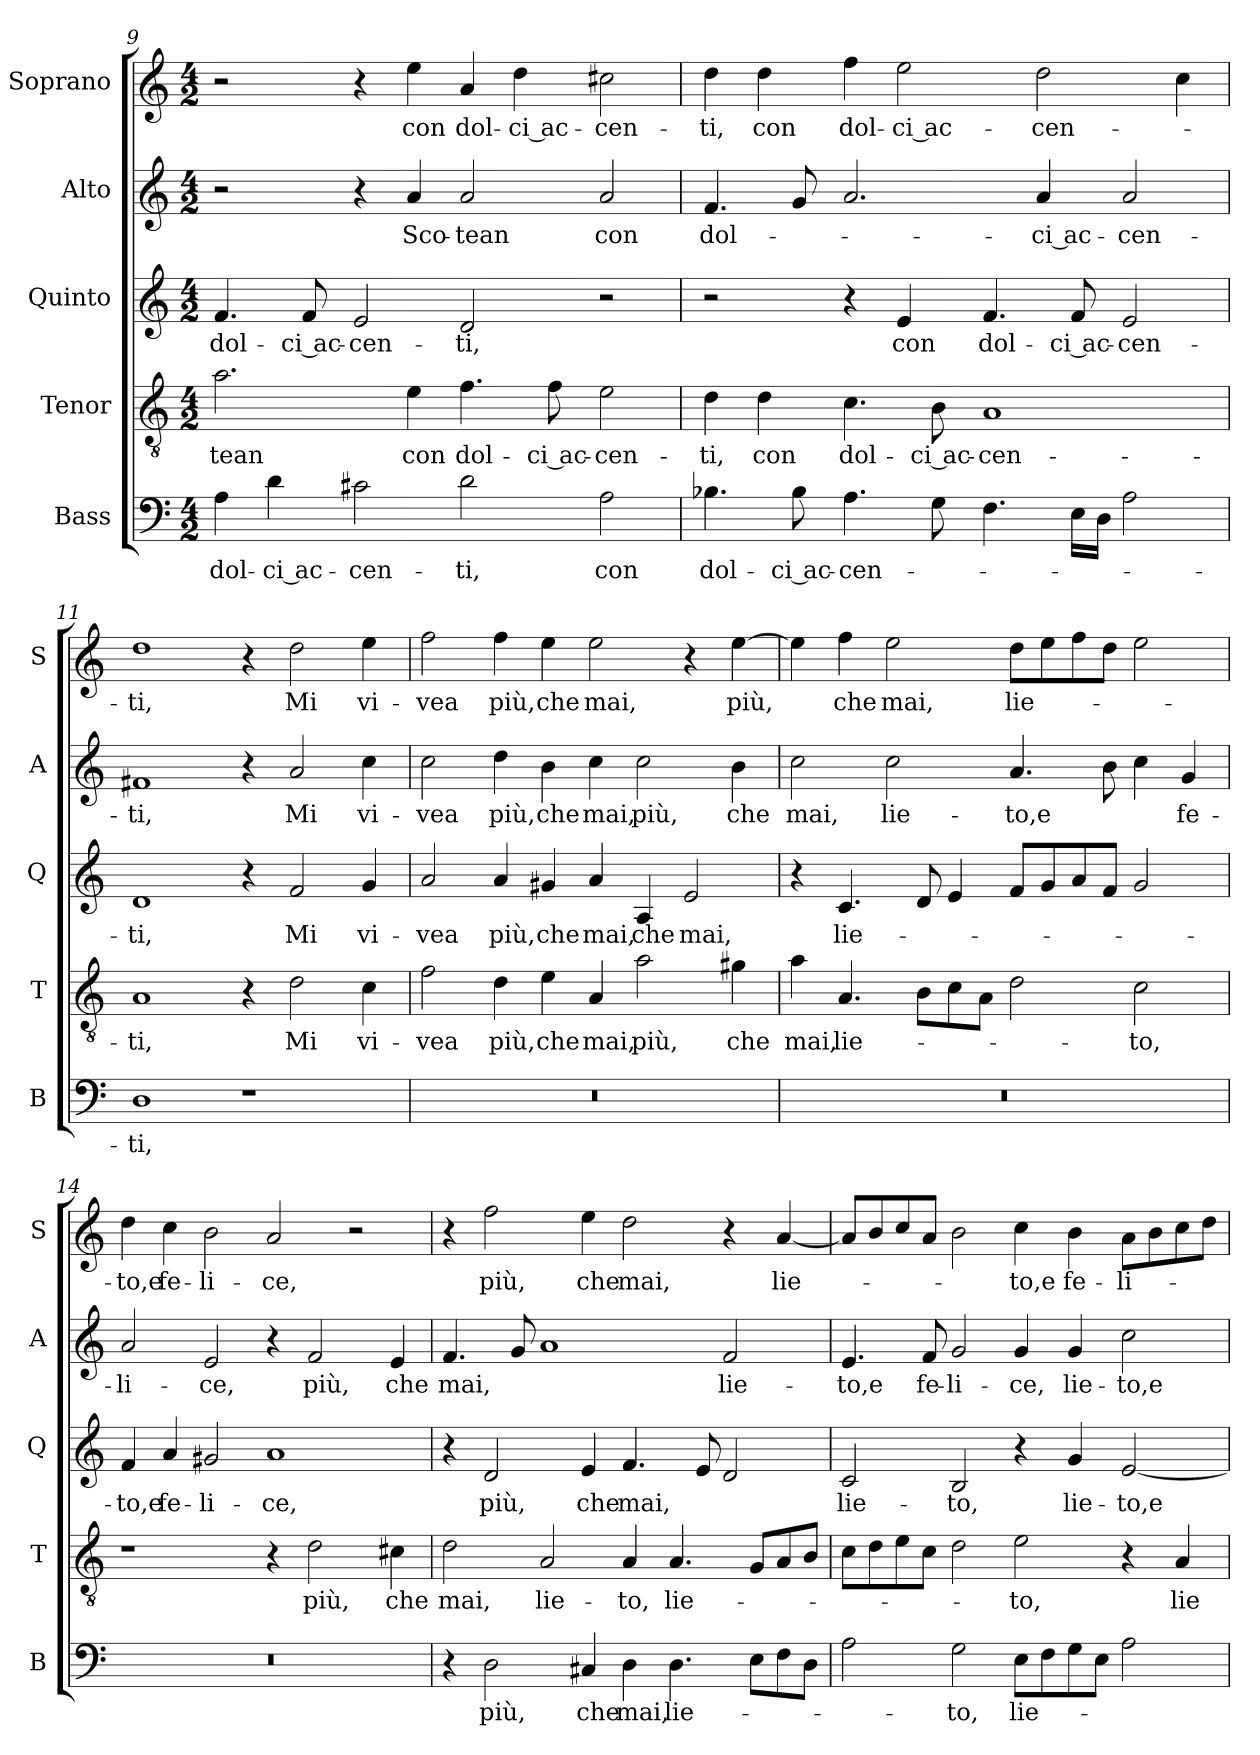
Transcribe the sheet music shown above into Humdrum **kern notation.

**kern	**text	**kern	**text	**kern	**text	**kern	**text	**kern	**text
*part5	*part5	*part4	*part4	*part3	*part3	*part2	*part2	*part1	*part1
*staff5	*staff5	*staff4	*staff4	*staff3	*staff3	*staff2	*staff2	*staff1	*staff1
*I"Bass	*	*I"Tenor	*	*I"Quinto	*	*I"Alto	*	*I"Soprano	*
*I'B	*	*I'T	*	*I'Q	*	*I'A	*	*I'S	*
*clefF4	*	*clefGv2	*	*clefG2	*	*clefG2	*	*clefG2	*
*k[]	*	*k[]	*	*k[]	*	*k[]	*	*k[]	*
*C:	*	*C:	*	*C:	*	*C:	*	*C:	*
*M4/2	*	*M4/2	*	*M4/2	*	*M4/2	*	*M4/2	*
=9	=9	=9	=9	=9	=9	=9	=9	=9	=9
!	!LO:LY:b	!	!LO:LY:b	!	!LO:LY:b	!	!	!	!
4A\	dol-	2.a\	-tean	4.f/	dol-	2r	.	2r	.
!	!LO:LY:b	!	!	!	!	!	!	!	!
4d\	-ci ac-	.	.	.	.	.	.	.	.
!	!	!	!	!	!LO:LY:b	!	!	!	!
.	.	.	.	8f/	-ci ac-	.	.	.	.
!	!LO:LY:b	!	!	!	!LO:LY:b	!	!	!	!
2c#X\	-cen-	.	.	2e/	-cen-	4r	.	4r	.
!	!	!	!LO:LY:b	!	!	!	!LO:LY:b	!	!LO:LY:b
.	.	4e\	con	.	.	4a/	Sco-	4ee\	con
!	!LO:LY:b	!	!LO:LY:b	!	!LO:LY:b	!	!LO:LY:b	!	!LO:LY:b
2d\	-ti,	4.f\	dol-	2d/	-ti,	2a/	-tean	4a/	dol-
!	!	!	!	!	!	!	!	!	!LO:LY:b
.	.	.	.	.	.	.	.	4dd\	-ci ac-
!	!	!	!LO:LY:b	!	!	!	!	!	!
.	.	8f\	-ci ac-	.	.	.	.	.	.
!	!LO:LY:b	!	!LO:LY:b	!	!	!	!LO:LY:b	!	!LO:LY:b
2A\	con	2e\	-cen-	2r	.	2a/	con	2cc#X\	-cen-
!!LO:LB:g=z
=10	=10	=10	=10	=10	=10	=10	=10	=10	=10
!	!LO:LY:b	!	!LO:LY:b	!	!	!	!LO:LY:b	!	!LO:LY:b
4.B-X\	dol-	4d\	-ti,	2r	.	4.f/	dol-	4dd\	-ti,
!	!	!	!LO:LY:b	!	!	!	!	!	!LO:LY:b
.	.	4d\	con	.	.	.	.	4dd\	con
!	!LO:LY:b	!	!	!	!	!	!	!	!
8B-\	-ci ac-	.	.	.	.	8g/	.	.	.
!	!LO:LY:b	!	!LO:LY:b	!	!	!	!	!	!LO:LY:b
4.A\	-cen-	4.c\	dol-	4r	.	2.a/	.	4ff\	dol-
!	!	!	!	!	!LO:LY:b	!	!	!	!LO:LY:b
.	.	.	.	4e/	con	.	.	2ee\	-ci ac-
!	!	!	!LO:LY:b	!	!	!	!	!	!
8G\	.	8B\	-ci ac-	.	.	.	.	.	.
!	!	!	!LO:LY:b	!	!LO:LY:b	!	!	!	!
4.F\	.	1A	-cen-	4.f/	dol-	.	.	.	.
!	!	!	!	!	!	!	!LO:LY:b	!	!LO:LY:b
.	.	.	.	.	.	4a/	-ci ac-	2dd\	-cen-
!	!	!	!	!	!LO:LY:b	!	!	!	!
16E\LL	.	.	.	8f/	-ci ac-	.	.	.	.
16D\JJ	.	.	.	.	.	.	.	.	.
!	!	!	!	!	!LO:LY:b	!	!LO:LY:b	!	!
2A\	.	.	.	2e/	-cen-	2a/	-cen-	.	.
.	.	.	.	.	.	.	.	4cc\	.
=11	=11	=11	=11	=11	=11	=11	=11	=11	=11
!	!LO:LY:b	!	!LO:LY:b	!	!LO:LY:b	!	!LO:LY:b	!	!LO:LY:b
1D	-ti,	1A	-ti,	1d	-ti,	1f#X	-ti,	1dd	-ti,
1r	.	4r	.	4r	.	4r	.	4r	.
!	!	!	!LO:LY:b	!	!LO:LY:b	!	!LO:LY:b	!	!LO:LY:b
.	.	2d\	Mi	2f/	Mi	2a/	Mi	2dd\	Mi
!	!	!	!LO:LY:b	!	!LO:LY:b	!	!LO:LY:b	!	!LO:LY:b
.	.	4c\	vi-	4g/	vi-	4cc\	vi-	4ee\	vi-
=12	=12	=12	=12	=12	=12	=12	=12	=12	=12
!	!	!	!LO:LY:b	!	!LO:LY:b	!	!LO:LY:b	!	!LO:LY:b
0r	.	2f\	-vea	2a/	-vea	2cc\	-vea	2ff\	-vea
!	!	!	!LO:LY:b	!	!LO:LY:b	!	!LO:LY:b	!	!LO:LY:b
.	.	4d\	più,	4a/	più,	4dd\	più,	4ff\	più,
!	!	!	!LO:LY:b	!	!LO:LY:b	!	!LO:LY:b	!	!LO:LY:b
.	.	4e\	che	4g#X/	che	4b\	che	4ee\	che
!	!	!	!LO:LY:b	!	!LO:LY:b	!	!LO:LY:b	!	!LO:LY:b
.	.	4A/	mai,	4a/	mai,	4cc\	mai,	2ee\	mai,
!	!	!	!LO:LY:b	!	!LO:LY:b	!	!LO:LY:b	!	!
.	.	2a\	più,	4A/	che	2cc\	più,	.	.
!	!	!	!	!	!LO:LY:b	!	!	!	!
.	.	.	.	2e/	mai,	.	.	4r	.
!	!	!	!LO:LY:b	!	!	!	!LO:LY:b	!	!LO:LY:b
.	.	4g#X\	che	.	.	4b\	che	[4ee\	più,
!!LO:LB:g=z
=13	=13	=13	=13	=13	=13	=13	=13	=13	=13
!	!	!	!LO:LY:b	!	!	!	!LO:LY:b	!	!
0r	.	4a\	mai,	4r	.	2cc\	mai,	4ee\]	.
!	!	!	!LO:LY:b	!	!LO:LY:b	!	!	!	!LO:LY:b
.	.	4.A/	lie-	4.c/	lie-	.	.	4ff\	che
!	!	!	!	!	!	!	!LO:LY:b	!	!LO:LY:b
.	.	.	.	.	.	2cc\	lie-	2ee\	mai,
.	.	8B\L	.	8d/	.	.	.	.	.
.	.	8c\	.	4e/	.	.	.	.	.
.	.	8A\J	.	.	.	.	.	.	.
!	!	!	!	!	!	!	!LO:LY:b	!	!LO:LY:b
.	.	2d\	.	8f/L	.	4.a/	-to,e	8dd\L	lie-
.	.	.	.	8g/	.	.	.	8ee\	.
.	.	.	.	8a/	.	.	.	8ff\	.
.	.	.	.	8f/J	.	8b\	.	8dd\J	.
!	!	!	!LO:LY:b	!	!	!	!	!	!
.	.	2c\	-to,	2g/	.	4cc\	.	2ee\	.
!	!	!	!	!	!	!	!LO:LY:b	!	!
.	.	.	.	.	.	4g/	fe-	.	.
=14	=14	=14	=14	=14	=14	=14	=14	=14	=14
!	!	!	!	!	!LO:LY:b	!	!LO:LY:b	!	!LO:LY:b
0r	.	1r	.	4f/	-to,e	2a/	-li-	4dd\	-to,e
!	!	!	!	!	!LO:LY:b	!	!	!	!LO:LY:b
.	.	.	.	4a/	fe-	.	.	4cc\	fe-
!	!	!	!	!	!LO:LY:b	!	!LO:LY:b	!	!LO:LY:b
.	.	.	.	2g#X/	-li-	2e/	-ce,	2b\	-li-
!	!	!	!	!	!LO:LY:b	!	!	!	!LO:LY:b
.	.	4r	.	1a	-ce,	4r	.	2a/	-ce,
!	!	!	!LO:LY:b	!	!	!	!LO:LY:b	!	!
.	.	2d\	più,	.	.	2f/	più,	.	.
.	.	.	.	.	.	.	.	2r	.
!	!	!	!LO:LY:b	!	!	!	!LO:LY:b	!	!
.	.	4c#X\	che	.	.	4e/	che	.	.
=15	=15	=15	=15	=15	=15	=15	=15	=15	=15
!	!	!	!LO:LY:b	!	!	!	!LO:LY:b	!	!
4r	.	2d\	mai,	4r	.	4.f/	mai,	4r	.
!	!LO:LY:b	!	!	!	!LO:LY:b	!	!	!	!LO:LY:b
2D\	più,	.	.	2d/	più,	.	.	2ff\	più,
.	.	.	.	.	.	8g/	.	.	.
!	!	!	!LO:LY:b	!	!	!	!	!	!
.	.	2A/	lie-	.	.	1a	.	.	.
!	!LO:LY:b	!	!	!	!LO:LY:b	!	!	!	!LO:LY:b
4C#X/	che	.	.	4e/	che	.	.	4ee\	che
!	!LO:LY:b	!	!LO:LY:b	!	!LO:LY:b	!	!	!	!LO:LY:b
4D\	mai,	4A/	-to,	4.f/	mai,	.	.	2dd\	mai,
!	!LO:LY:b	!	!LO:LY:b	!	!	!	!	!	!
4.D\	lie-	4.A/	lie-	.	.	.	.	.	.
.	.	.	.	8e/	.	.	.	.	.
!	!	!	!	!	!	!	!LO:LY:b	!	!
.	.	.	.	2d/	.	2f/	lie-	4r	.
8E\L	.	8G/L	.	.	.	.	.	.	.
!	!	!	!	!	!	!	!	!	!LO:LY:b
8F\	.	8A/	.	.	.	.	.	[4a/	lie-
8D\J	.	8B/J	.	.	.	.	.	.	.
!!LO:PB:g=z
=16	=16	=16	=16	=16	=16	=16	=16	=16	=16
!	!	!	!	!	!LO:LY:b	!	!LO:LY:b	!	!
2A\	.	8c\L	.	2c/	lie-	4.e/	-to,e	8a/L]	.
.	.	8d\	.	.	.	.	.	8b/	.
.	.	8e\	.	.	.	.	.	8cc/	.
!	!	!	!	!	!	!	!LO:LY:b	!	!
.	.	8c\J	.	.	.	8f/	fe-	8a/J	.
!	!LO:LY:b	!	!	!	!LO:LY:b	!	!LO:LY:b	!	!
2G\	-to,	2d\	.	2B/	-to,	2g/	-li-	2b\	.
!	!LO:LY:b	!	!LO:LY:b	!	!	!	!LO:LY:b	!	!LO:LY:b
8E\L	lie-	2e\	-to,	4r	.	4g/	-ce,	4cc\	-to,e
8F\	.	.	.	.	.	.	.	.	.
!	!	!	!	!	!LO:LY:b	!	!LO:LY:b	!	!LO:LY:b
8G\	.	.	.	4g/	lie-	4g/	lie-	4b\	fe-
8E\J	.	.	.	.	.	.	.	.	.
!	!	!	!	!	!LO:LY:b	!	!LO:LY:b	!	!LO:LY:b
2A\	.	4r	.	[2e/	-to,e	2cc\	-to,e	8a\L	-li-
.	.	.	.	.	.	.	.	8b\	.
!	!	!	!LO:LY:b	!	!	!	!	!	!
.	.	4A/	lie-	.	.	.	.	8cc\	.
.	.	.	.	.	.	.	.	8dd\J	.
=	=	=	=	=	=	=	=	=	=
*-	*-	*-	*-	*-	*-	*-	*-	*-	*-
